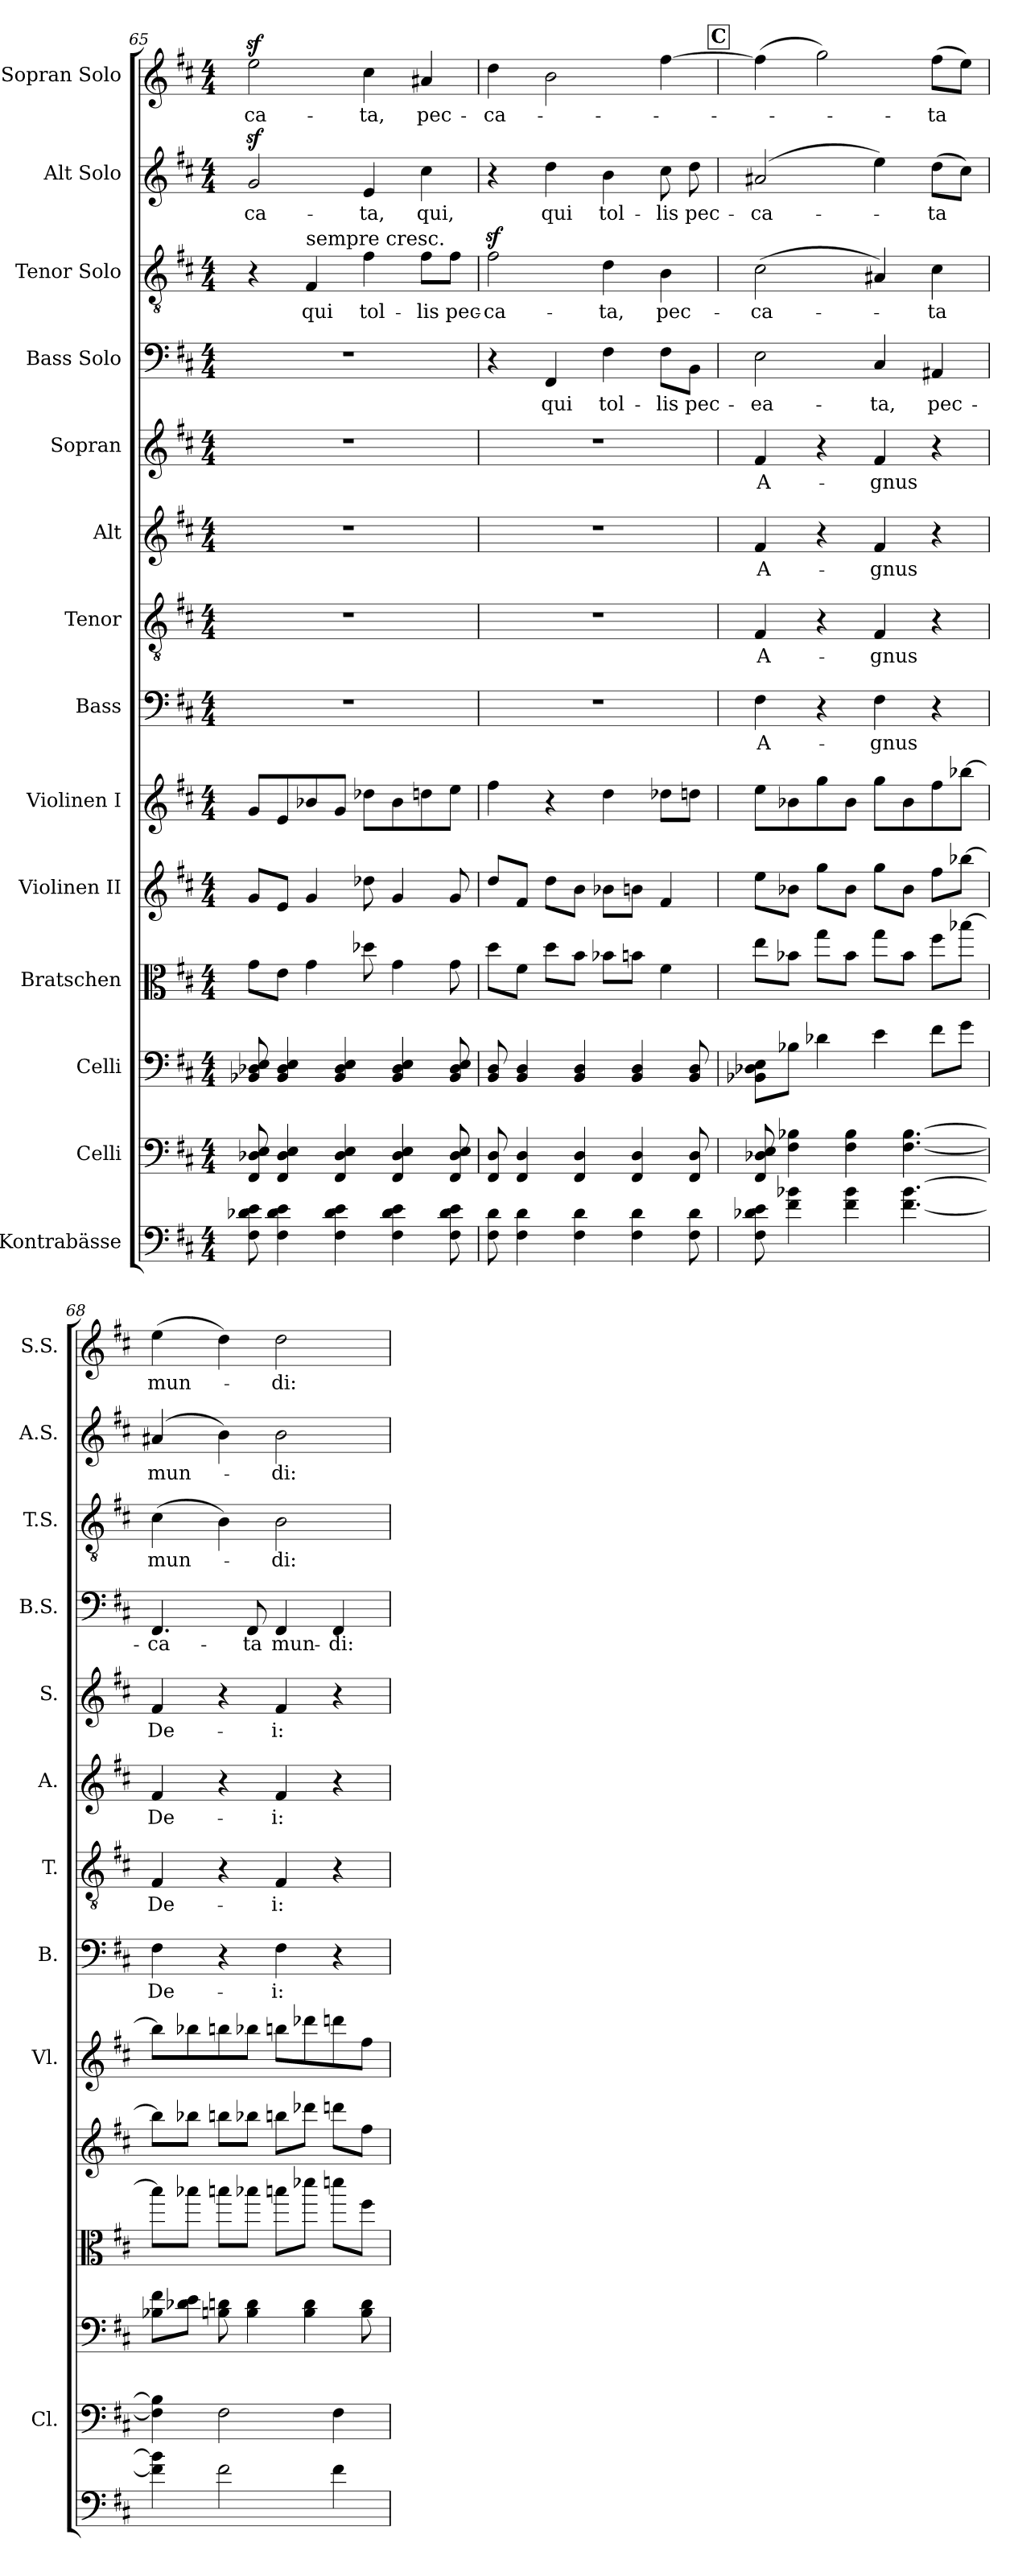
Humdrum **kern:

**kern	**kern	**kern	**kern	**kern	**kern	**kern	**text	**kern	**text	**kern	**text	**kern	**text	**kern	**text	**kern	**text	**kern	**text	**kern	**text
*part14	*part13	*part12	*part11	*part10	*part9	*part8	*part8	*part7	*part7	*part6	*part6	*part5	*part5	*part4	*part4	*part3	*part3	*part2	*part2	*part1	*part1
*staff14	*staff13	*staff12	*staff11	*staff10	*staff9	*staff8	*staff8	*staff7	*staff7	*staff6	*staff6	*staff5	*staff5	*staff4	*staff4	*staff3	*staff3	*staff2	*staff2	*staff1	*staff1
*I"Kontrabässe	*I"Celli	*I"Celli	*I"Bratschen	*I"Violinen II	*I"Violinen I	*I"Bass	*	*I"Tenor	*	*I"Alt	*	*I"Sopran	*	*I"Bass Solo	*	*I"Tenor Solo	*	*I"Alt Solo	*	*I"Sopran Solo	*
*	*I'Cl.	*	*	*	*I'Vl.	*I'B.	*	*I'T.	*	*I'A.	*	*I'S.	*	*I'B.S.	*	*I'T.S.	*	*I'A.S.	*	*I'S.S.	*
*clefF4	*clefF4	*clefF4	*clefC3	*clefG2	*clefG2	*clefF4	*	*clefGv2	*	*clefG2	*	*clefG2	*	*clefF4	*	*clefGv2	*	*clefG2	*	*clefG2	*
*ITrd7c12	*	*	*	*	*	*	*	*	*	*	*	*	*	*	*	*	*	*	*	*	*
*k[f#c#]	*k[f#c#]	*k[f#c#]	*k[f#c#]	*k[f#c#]	*k[f#c#]	*k[f#c#]	*	*k[f#c#]	*	*k[f#c#]	*	*k[f#c#]	*	*k[f#c#]	*	*k[f#c#]	*	*k[f#c#]	*	*k[f#c#]	*
*M4/4	*M4/4	*M4/4	*M4/4	*M4/4	*M4/4	*M4/4	*	*M4/4	*	*M4/4	*	*M4/4	*	*M4/4	*	*M4/4	*	*M4/4	*	*M4/4	*
=65	=65	=65	=65	=65	=65	=65	=65	=65	=65	=65	=65	=65	=65	=65	=65	=65	=65	=65	=65	=65	=65
!	!	!	!	!	!	!	!	!	!	!	!	!	!	!	!	!	!	!	!LO:LY:b	!	!LO:LY:b
8FF#\ 8D-X\ 8E\	8FF#/ 8D-X/ 8E/	8BB-X/ 8D-X/ 8E/	8g\L	8g/L	8g/L	1r	.	1r	.	1r	.	1r	.	1r	.	4r	.	2gz>/	-ca-	2eez>\	-ca-
4FF#\ 4D-\ 4E\	4FF#/ 4D-/ 4E/	4BB-/ 4D-/ 4E/	8e\J	8e/J	8e/	.	.	.	.	.	.	.	.	.	.	.	.	.	.	.	.
!	!	!	!	!	!	!	!	!	!	!	!	!	!	!	!	!LO:TX:a:t=sempre cresc.	!	!	!	!	!
!	!	!	!	!	!	!	!	!	!	!	!	!	!	!	!	!	!LO:LY:b	!	!	!	!
.	.	.	4g\	4g/	8b-X/	.	.	.	.	.	.	.	.	.	.	4F#/	qui	.	.	.	.
4FF#\ 4D-\ 4E\	4FF#/ 4D-/ 4E/	4BB-/ 4D-/ 4E/	.	.	8g/J	.	.	.	.	.	.	.	.	.	.	.	.	.	.	.	.
!	!	!	!	!	!	!	!	!	!	!	!	!	!	!	!	!	!LO:LY:b	!	!LO:LY:b	!	!LO:LY:b
.	.	.	8dd-X\	8dd-X\	8dd-X\L	.	.	.	.	.	.	.	.	.	.	4f#\	-tol-	4e/	ta,	4cc#\	ta,
4FF#\ 4D-\ 4E\	4FF#/ 4D-/ 4E/	4BB-/ 4D-/ 4E/	4g\	4g/	8b-\	.	.	.	.	.	.	.	.	.	.	.	.	.	.	.	.
!	!	!	!	!	!	!	!	!	!	!	!	!	!	!	!	!	!LO:LY:b	!	!LO:LY:b	!	!LO:LY:b
.	.	.	.	.	8ddn\	.	.	.	.	.	.	.	.	.	.	8f#\L	lis	4cc#\	-qui,	4a#X/	-pec-
!	!	!	!	!	!	!	!	!	!	!	!	!	!	!	!	!	!LO:LY:b	!	!	!	!
8FF#\ 8D-\ 8E\	8FF#/ 8D-/ 8E/	8BB-/ 8D-/ 8E/	8g\	8g/	8ee\J	.	.	.	.	.	.	.	.	.	.	8f#\J	-pec-	.	.	.	.
=66	=66	=66	=66	=66	=66	=66	=66	=66	=66	=66	=66	=66	=66	=66	=66	=66	=66	=66	=66	=66	=66
!	!	!	!	!	!	!	!	!	!	!	!	!	!	!	!	!	!LO:LY:b	!	!	!	!LO:LY:b
8FF#\ 8D\	8FF#/ 8D/	8BB/ 8D/	8dd\L	8dd/L	4ff#\	1r	.	1r	.	1r	.	1r	.	4r	.	2f#z>\	-ca-	4r	.	4dd\	-ca-
4FF#\ 4D\	4FF#/ 4D/	4BB/ 4D/	8f#\J	8f#/J	.	.	.	.	.	.	.	.	.	.	.	.	.	.	.	.	.
!	!	!	!	!	!	!	!	!	!	!	!	!	!	!	!LO:LY:b	!	!	!	!LO:LY:b	!	!
.	.	.	8dd\L	8dd\L	4r	.	.	.	.	.	.	.	.	4FF#/	qui	.	.	4dd\	qui	2b\	.
4FF#\ 4D\	4FF#/ 4D/	4BB/ 4D/	8b\J	8b\J	.	.	.	.	.	.	.	.	.	.	.	.	.	.	.	.	.
!	!	!	!	!	!	!	!	!	!	!	!	!	!	!	!LO:LY:b	!	!LO:LY:b	!	!LO:LY:b	!	!
.	.	.	8b-X\L	8b-X\L	4dd\	.	.	.	.	.	.	.	.	4F#\	tol-	4d\	ta,	4b\	tol-	.	.
4FF#\ 4D\	4FF#/ 4D/	4BB/ 4D/	8bn\J	8bn\J	.	.	.	.	.	.	.	.	.	.	.	.	.	.	.	.	.
!	!	!	!	!	!	!	!	!	!	!	!	!	!	!	!LO:LY:b	!	!LO:LY:b	!	!LO:LY:b	!	!
.	.	.	4f#\	4f#/	8dd-X\L	.	.	.	.	.	.	.	.	8F#\L	lis	4B\	-pec-	8cc#\	lis	[4ff#\	.
!	!	!	!	!	!	!	!	!	!	!	!	!	!	!	!LO:LY:b	!	!	!	!LO:LY:b	!	!
8FF#\ 8D\	8FF#/ 8D/	8BB/ 8D/	.	.	8ddn\J	.	.	.	.	.	.	.	.	8BB\J	-pec-	.	.	8dd\	-pec-	.	.
!!LO:PB:g=z
!!LO:REH:place=s1:a:fs=14:t=C
=67	=67	=67	=67	=67	=67	=67	=67	=67	=67	=67	=67	=67	=67	=67	=67	=67	=67	=67	=67	=67	=67
!	!	!	!	!	!	!	!LO:LY:b	!	!LO:LY:b	!	!LO:LY:b	!	!LO:LY:b	!	!LO:LY:b	!	!LO:LY:b	!	!LO:LY:b	!	!
8FF#\ 8D-X\ 8E\	8FF#/ 8D-X/ 8E/	8BB-X\ 8D-X\ 8E\L	8ee\L	8ee\L	8ee\L	4F#\	-A-	4F#/	-A-	4f#/	-A-	4f#/	-A-	2E\	-ea-	(>2c#\	-ca-	(>2a#X/	-ca-	(>4ff#\]	.
4F#\ 4B-X\	4F#\ 4B-X\	8B-X\J	8b-X\J	8b-X\J	8b-X\	.	.	.	.	.	.	.	.	.	.	.	.	.	.	.	.
.	.	4d-X\	8gg\L	8gg\L	8gg\	4r	.	4r	.	4r	.	4r	.	.	.	.	.	.	.	2gg\)	.
4F#\ 4B-\	4F#\ 4B-\	.	8b-\J	8b-\J	8b-\J	.	.	.	.	.	.	.	.	.	.	.	.	.	.	.	.
!	!	!	!	!	!	!	!LO:LY:b	!	!LO:LY:b	!	!LO:LY:b	!	!LO:LY:b	!	!LO:LY:b	!	!	!	!	!	!
.	.	4e\	8gg\L	8gg\L	8gg\L	4F#\	gnus	4F#/	gnus	4f#/	gnus	4f#/	gnus	4C#/	ta,	4A#X/)	.	4ee\)	.	.	.
[4.F#\ [4.B-\	[4.F#\ [4.B-\	.	8b-\J	8b-\J	8b-\	.	.	.	.	.	.	.	.	.	.	.	.	.	.	.	.
!	!	!	!	!	!	!	!	!	!	!	!	!	!	!	!LO:LY:b	!	!LO:LY:b	!	!LO:LY:b	!	!LO:LY:b
.	.	8f#\L	8ff#\L	8ff#\L	8ff#\	4r	.	4r	.	4r	.	4r	.	4AA#X/	-pec-	4c#\	ta	(>8dd\L	ta	(>8ff#\L	ta
.	.	8g\J	[8bb-X\J	[8bb-X\J	[8bb-X\J	.	.	.	.	.	.	.	.	.	.	.	.	8cc#\J)	.	8ee\J)	.
=68	=68	=68	=68	=68	=68	=68	=68	=68	=68	=68	=68	=68	=68	=68	=68	=68	=68	=68	=68	=68	=68
!	!	!	!	!	!	!	!LO:LY:b	!	!LO:LY:b	!	!LO:LY:b	!	!LO:LY:b	!	!LO:LY:b	!	!LO:LY:b	!	!LO:LY:b	!	!LO:LY:b
4F#\] 4B-\]	4F#\] 4B-\]	8B-X\ 8f#\L	8bb-\L]	8bb-\L]	8bb-\L]	4F#\	-De-	4F#/	-De-	4f#/	-De-	4f#/	-De-	4.FF#/	-ca-	(>4c#\	-mun-	(>4a#X/	mun-	(>4ee\	mun-
.	.	8d-X\ 8e\J	8bb-X\J	8bb-X\J	8bb-X\	.	.	.	.	.	.	.	.	.	.	.	.	.	.	.	.
2F#\	2F#\	8Bn\ 8dn\	8bbn\L	8bbn\L	8bbn\	4r	.	4r	.	4r	.	4r	.	.	.	4B\)	.	4b\)	.	4dd\)	.
!	!	!	!	!	!	!	!	!	!	!	!	!	!	!	!LO:LY:b	!	!	!	!	!	!
.	.	4B\ 4d\	8bb-X\J	8bb-X\J	8bb-X\J	.	.	.	.	.	.	.	.	8FF#/	ta	.	.	.	.	.	.
!	!	!	!	!	!	!	!LO:LY:b	!	!LO:LY:b	!	!LO:LY:b	!	!LO:LY:b	!	!LO:LY:b	!	!LO:LY:b	!	!LO:LY:b	!	!LO:LY:b
.	.	.	8bbn\L	8bbn\L	8bbn\L	4F#\	i:	4F#/	i:	4f#/	i:	4f#/	i:	4FF#/	-mun-	2B\	di:	2b\	di:	2dd\	di:
.	.	4B\ 4d\	8ddd-X\J	8ddd-X\J	8ddd-X\	.	.	.	.	.	.	.	.	.	.	.	.	.	.	.	.
!	!	!	!	!	!	!	!	!	!	!	!	!	!	!	!LO:LY:b	!	!	!	!	!	!
4F#\	4F#\	.	8dddn\L	8dddn\L	8dddn\	4r	.	4r	.	4r	.	4r	.	4FF#/	di:	.	.	.	.	.	.
.	.	8B\ 8d\	8ff#\J	8ff#\J	8ff#\J	.	.	.	.	.	.	.	.	.	.	.	.	.	.	.	.
=	=	=	=	=	=	=	=	=	=	=	=	=	=	=	=	=	=	=	=	=	=
*-	*-	*-	*-	*-	*-	*-	*-	*-	*-	*-	*-	*-	*-	*-	*-	*-	*-	*-	*-	*-	*-
